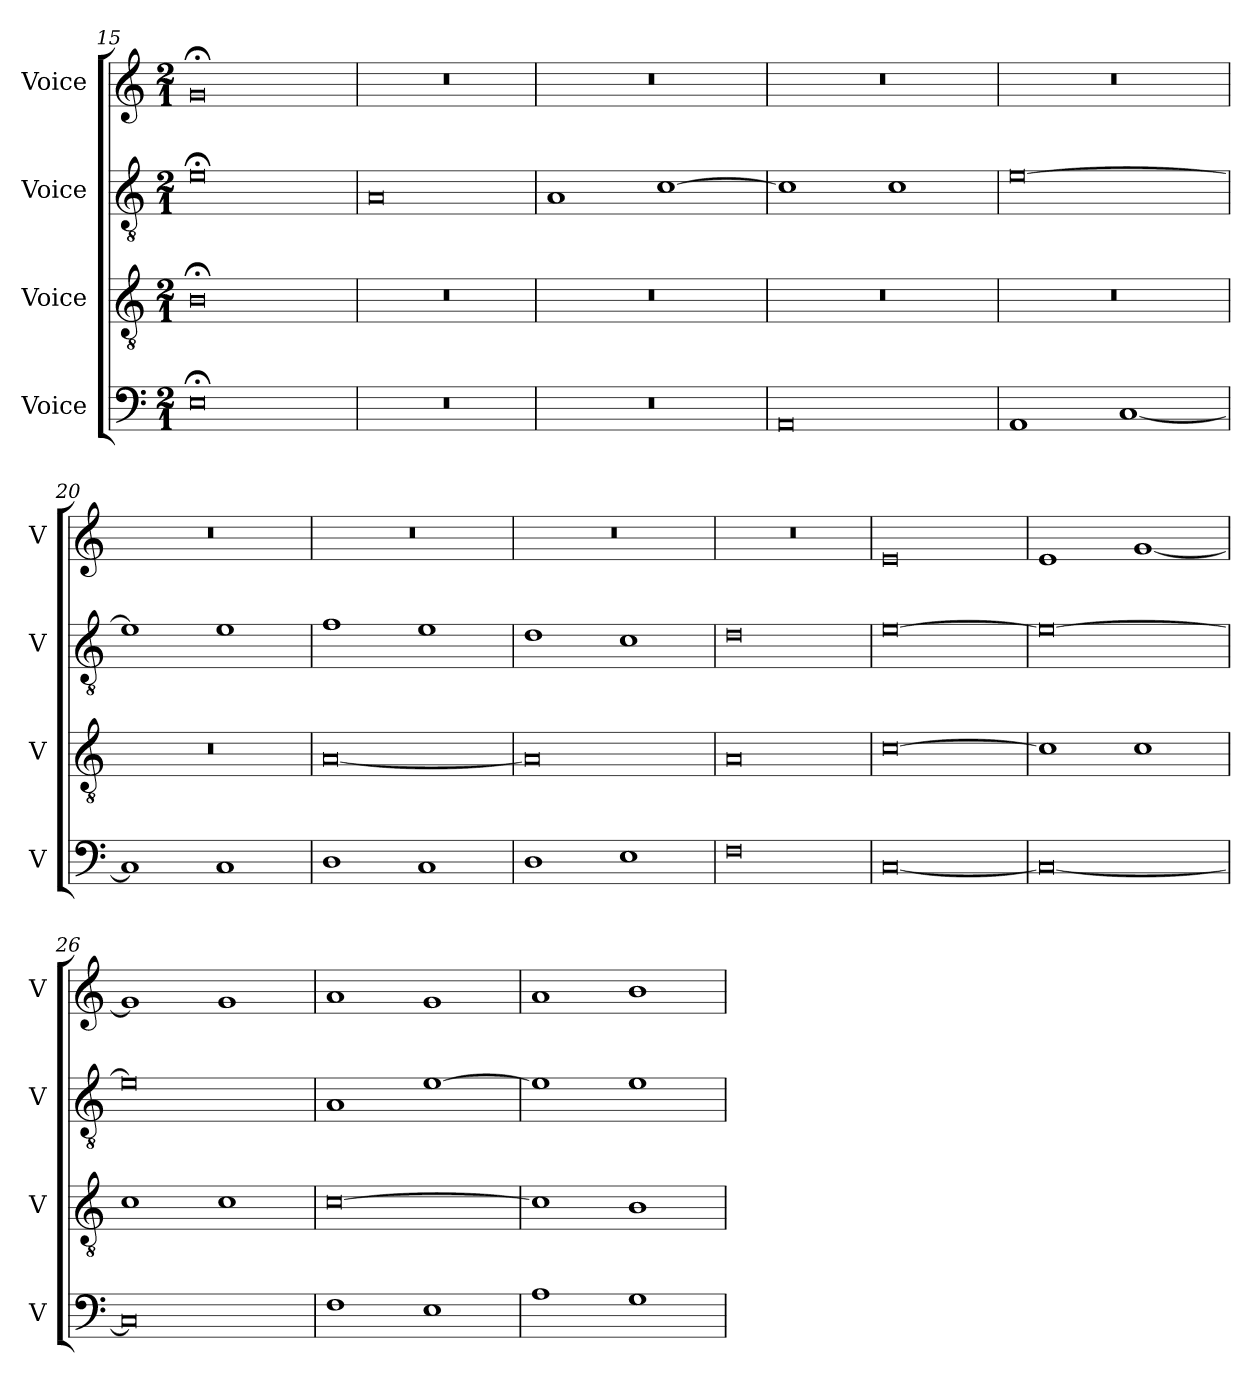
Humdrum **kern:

**kern	**kern	**kern	**kern
*part4	*part3	*part2	*part1
*staff4	*staff3	*staff2	*staff1
*I"Voice	*I"Voice	*I"Voice	*I"Voice
*I'V	*I'V	*I'V	*I'V
*clefF4	*clefGv2	*clefGv2	*clefG2
*k[]	*k[]	*k[]	*k[]
*M2/1	*M2/1	*M2/1	*M2/1
=15	=15	=15	=15
0E;	0B;	0e;	0g;
=16	=16	=16	=16
0r	0r	0A	0r
=17	=17	=17	=17
0r	0r	1A	0r
.	.	[1c	.
=18	=18	=18	=18
0AA	0r	1c]	0r
.	.	1c	.
=19	=19	=19	=19
1AA	0r	[0e	0r
[1C	.	.	.
=20	=20	=20	=20
1C]	0r	1e]	0r
1C	.	1e	.
=21	=21	=21	=21
1D	[0A	1f	0r
1C	.	1e	.
=22	=22	=22	=22
1D	0A]	1d	0r
1E	.	1c	.
!!LO:LB:g=z
=23	=23	=23	=23
0F	0A	0d	0r
=24	=24	=24	=24
[0C	[0c	[0e	0e
=25	=25	=25	=25
0C_	1c]	0e_	1e
.	1c	.	[1g
=26	=26	=26	=26
0C]	1c	0e]	1g]
.	1c	.	1g
=27	=27	=27	=27
1F	[0c	1A	1a
1E	.	[1e	1g
=28	=28	=28	=28
1A	1c]	1e]	1a
1G	1B	1e	1b
=	=	=	=
*-	*-	*-	*-
